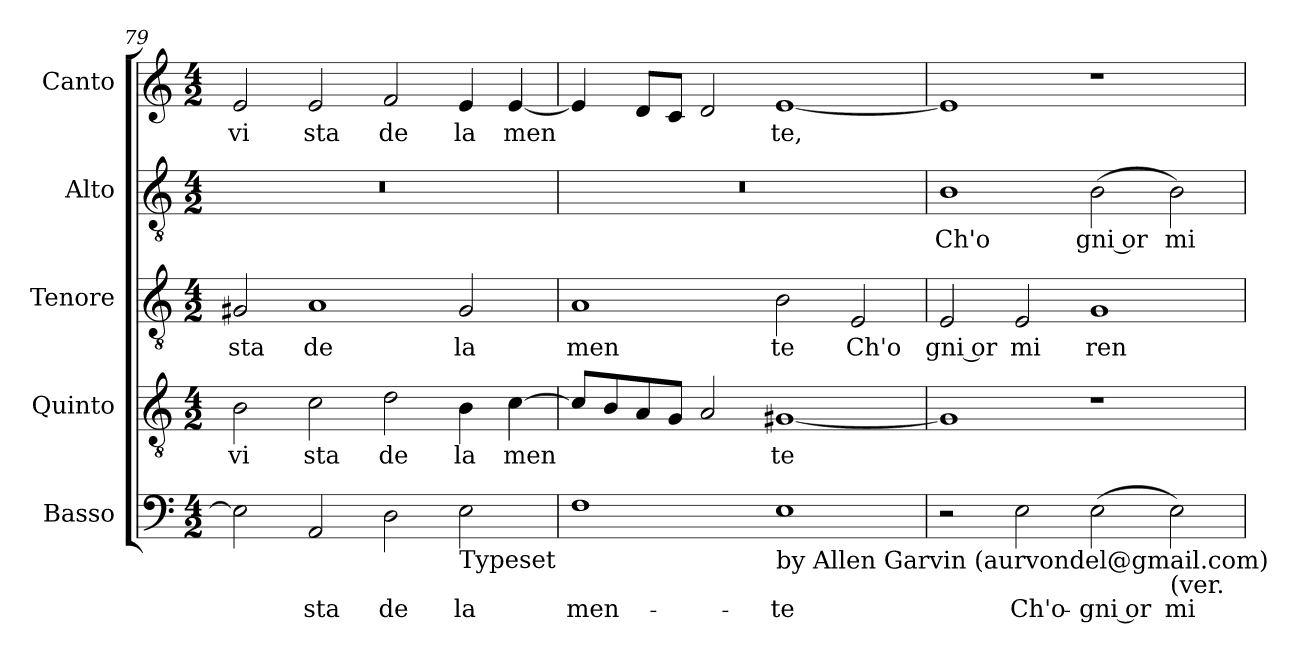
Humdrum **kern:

**kern	**text	**kern	**text	**kern	**text	**kern	**text	**kern	**text
*part5	*part5	*part4	*part4	*part3	*part3	*part2	*part2	*part1	*part1
*staff5	*staff5	*staff4	*staff4	*staff3	*staff3	*staff2	*staff2	*staff1	*staff1
*I"Basso	*	*I"Quinto	*	*I"Tenore	*	*I"Alto	*	*I"Canto	*
*I'Basso	*	*I'Quinto	*	*I'Tenore	*	*I'Alto	*	*I'Canto	*
*clefF4	*	*clefGv2	*	*clefGv2	*	*clefGv2	*	*clefG2	*
*	*	*	*	*k[]	*	*	*	*	*
*	*	*	*	*C:	*	*	*	*	*
*M4/2	*	*M4/2	*	*M4/2	*	*M4/2	*	*M4/2	*
=79	=79	=79	=79	=79	=79	=79	=79	=79	=79
!	!	!	!LO:LY:b:cj	!	!LO:LY:b:cj	!	!	!	!LO:LY:b:cj
2E\]	.	2B\	vi	2G#X/	sta	0r	.	2e/	vi
!	!LO:LY:b:cj	!	!LO:LY:b:cj	!	!LO:LY:b:cj	!	!	!	!LO:LY:b:cj
2AA/	-sta	2c\	sta	1A	de	.	.	2e/	sta
!	!LO:LY:b:cj	!	!LO:LY:b:cj	!	!	!	!	!	!LO:LY:b:cj
2D\	de	2d\	de	.	.	.	.	2f/	de
!LO:TX:b:t=Typeset	!	!	!	!	!	!	!	!	!
!	!LO:LY:b:cj	!	!LO:LY:b:cj	!	!LO:LY:b:cj	!	!	!	!LO:LY:b:cj
2E\	la	4B\	la	2G#/	la	.	.	4e/	la
!	!	!	!LO:LY:b	!	!	!	!	!	!LO:LY:b
.	.	[>4c\	men	.	.	.	.	[<4e/	men
=80	=80	=80	=80	=80	=80	=80	=80	=80	=80
!	!LO:LY:b:cj	!	!	!	!LO:LY:b:cj	!	!	!	!
1F	men-	8c/L]	.	1A	men	0r	.	4e/]	.
.	.	8B/	.	.	.	.	.	.	.
.	.	8A/	.	.	.	.	.	8d/L	.
.	.	8G/J	.	.	.	.	.	8c/J	.
.	.	2A/	.	.	.	.	.	2d/	.
!LO:TX:b:t=by Allen Garvin (aurvondel@gmail.com)	!	!	!	!	!	!	!	!	!
!	!LO:LY:b:cj	!	!LO:LY:b:cj	!	!LO:LY:b:cj	!	!	!	!LO:LY:b:cj
1E	-te	[<1G#X	te	2B\	te	.	.	[<1e	te,
!	!	!	!	!	!LO:LY:b:cj	!	!	!	!
.	.	.	.	2E/	Ch'o	.	.	.	.
=81	=81	=81	=81	=81	=81	=81	=81	=81	=81
!	!	!	!	!	!LO:LY:b:rj	!	!LO:LY:b:cj	!	!
2r	.	1G#]	.	2E/	gni or	1B	Ch'o	1e]	.
!	!LO:LY:b:cj	!	!	!	!LO:LY:b:cj	!	!	!	!
2E\	Ch'o-	.	.	2E/	mi	.	.	.	.
!	!LO:LY:b:rj	!	!	!	!LO:LY:b:cj	!	!LO:LY:b:rj	!	!
(<2E\	-gni or	1r	.	1G	ren	(<2B\	gni or	1r	.
!LO:TX:b:t=(ver.	!	!	!	!	!	!	!	!	!
!	!LO:LY:b:cj	!	!	!	!	!	!LO:LY:b:cj	!	!
2E\)	mi	.	.	.	.	2B\)	mi	.	.
=	=	=	=	=	=	=	=	=	=
*-	*-	*-	*-	*-	*-	*-	*-	*-	*-
